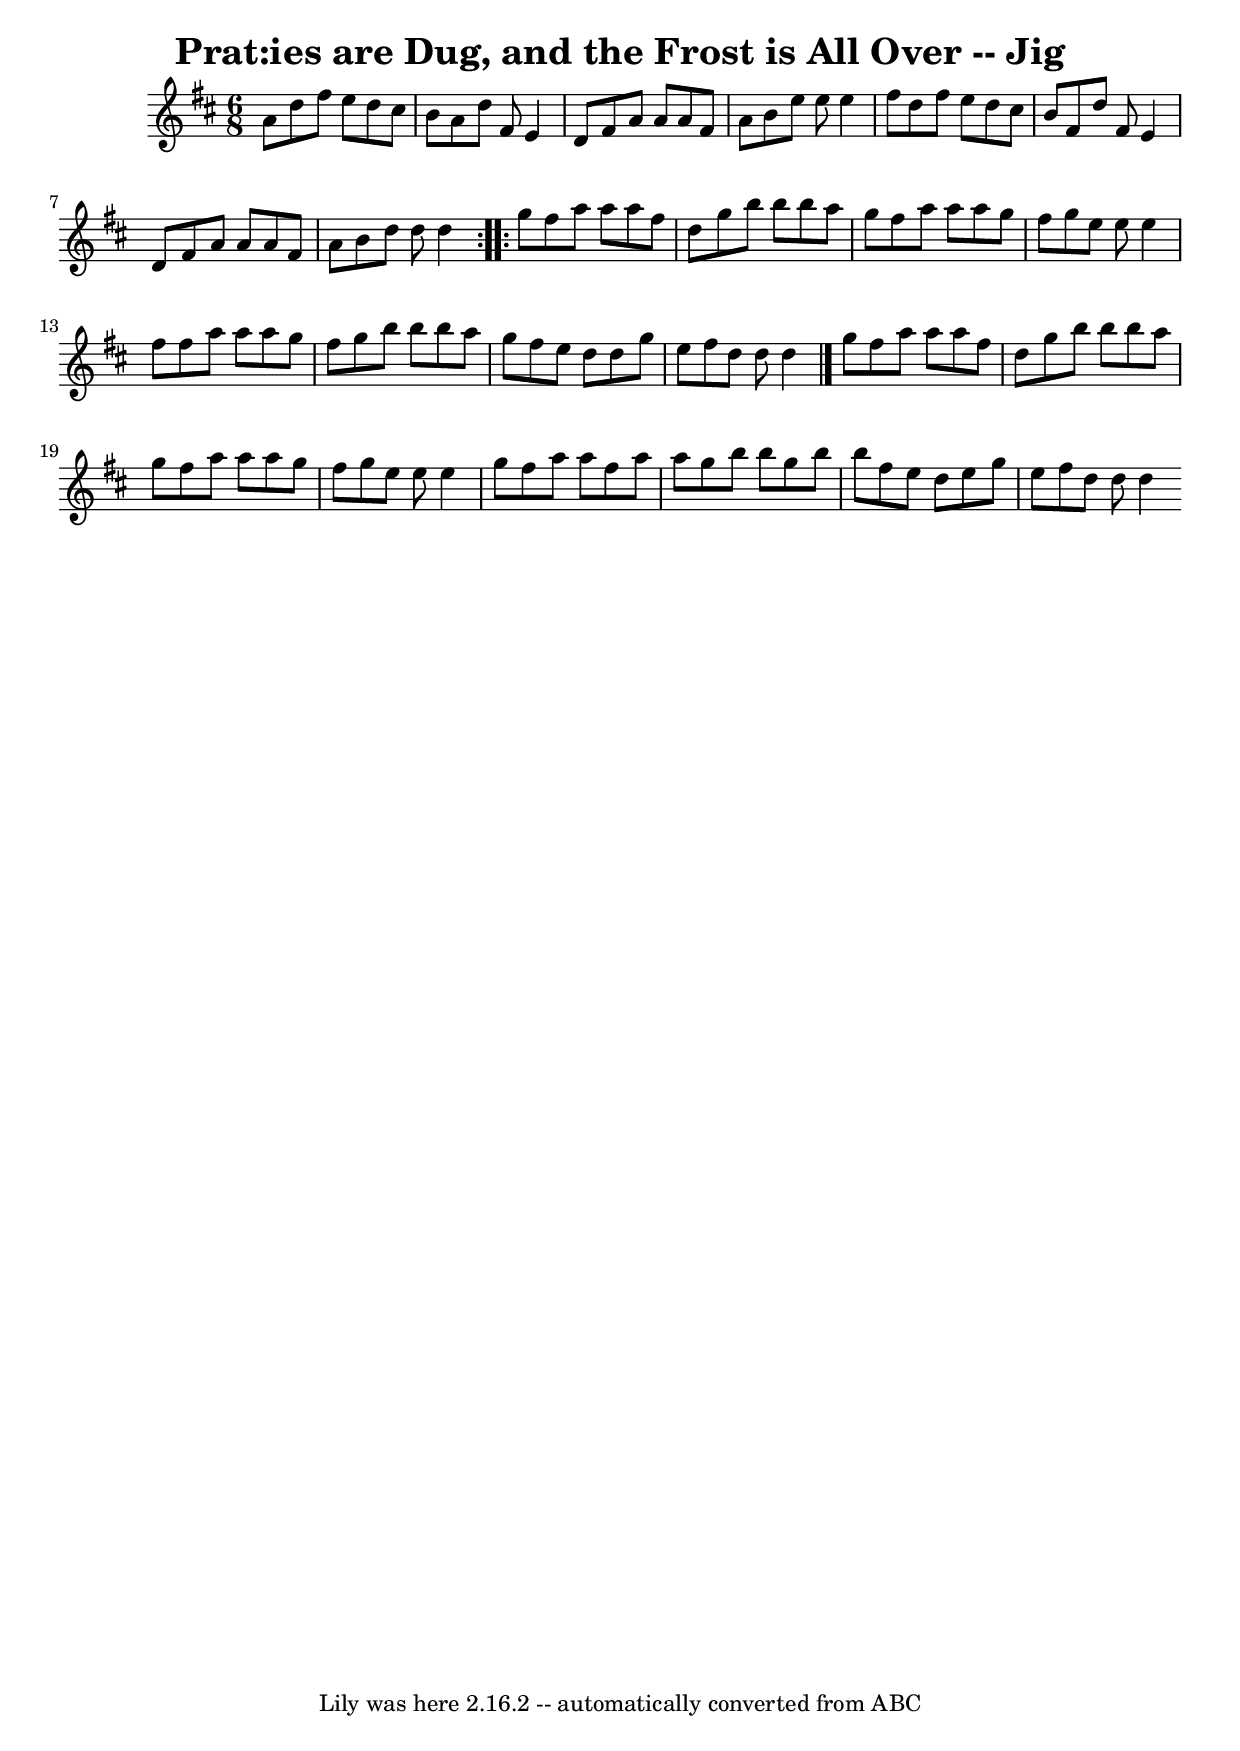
\version "2.16.2"
\include "Mammoth.ily"
\header {
  %% book = "Ryan's Mammoth Collection"
 crossRefNumber = "1"
 footnotes = "\\\\111 621"
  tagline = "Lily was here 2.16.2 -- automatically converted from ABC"
  title = "Prat:ies are Dug, and the Frost is All Over -- Jig"

}
voicedefault =  {



  \repeat volta 2 {

    \time 6/8 
    \key d \major a'8   |
 d''8 fis''8 e''8 d''8 cis''8 b'8     |
 a'8 d''8 fis'8 e'4 d'8    |
 fis'8 a'8 a'8 a'8 fis'8 a'8     |
 b'8 e''8 e''8 e''4 fis''8     |
 d''8 fis''8 e''8 d''8 cis''8 b'8   |
 fis'8 d''8 fis'8 e'4 d'8    |
 fis'8 a'8 a'8 a'8 fis'8 a'8     |
 b'8 d''8 d''8 d''4  
  }     

  \repeat volta 2 { g''8   |
 fis''8 a''8 a''8 a''8 fis''8 d''8     |
 g''8 b''8 b''8 b''8 a''8 g''8    |
 fis''8 a''8 a''8 a''8 g''8 fis''8     |
 g''8 e''8 e''8 e''4 fis''8     |
 fis''8 a''8 a''8 a''8 g''8 fis''8     |
 g''8 b''8 b''8 b''8 a''8 g''8    |
 fis''8 e''8 d''8 d''8 g''8 e''8     |
 fis''8 d''8 d''8 d''4  \bar "|." g''8   |
 fis''8 a''8 a''8 a''8 fis''8 d''8     |
 g''8 b''8 b''8 b''8 a''8 g''8     |
 fis''8 a''8 a''8 a''8 g''8 fis''8    |
 g''8 e''8 e''8 e''4 g''8     |
 fis''8 a''8 a''8 fis''8 a''8 a''8     |
 g''8 b''8 b''8 g''8 b''8 b''8     |
 fis''8 e''8 d''8 e''8 g''8 e''8    |
 fis''8 d''8 d''8 d''4  \bar " |."   
  }

}

\score{
  <<

    \context Staff="default"
    {
      \voicedefault 
      
    }

  >>
  \layout {
    
  }
  \midi {
  }

}
